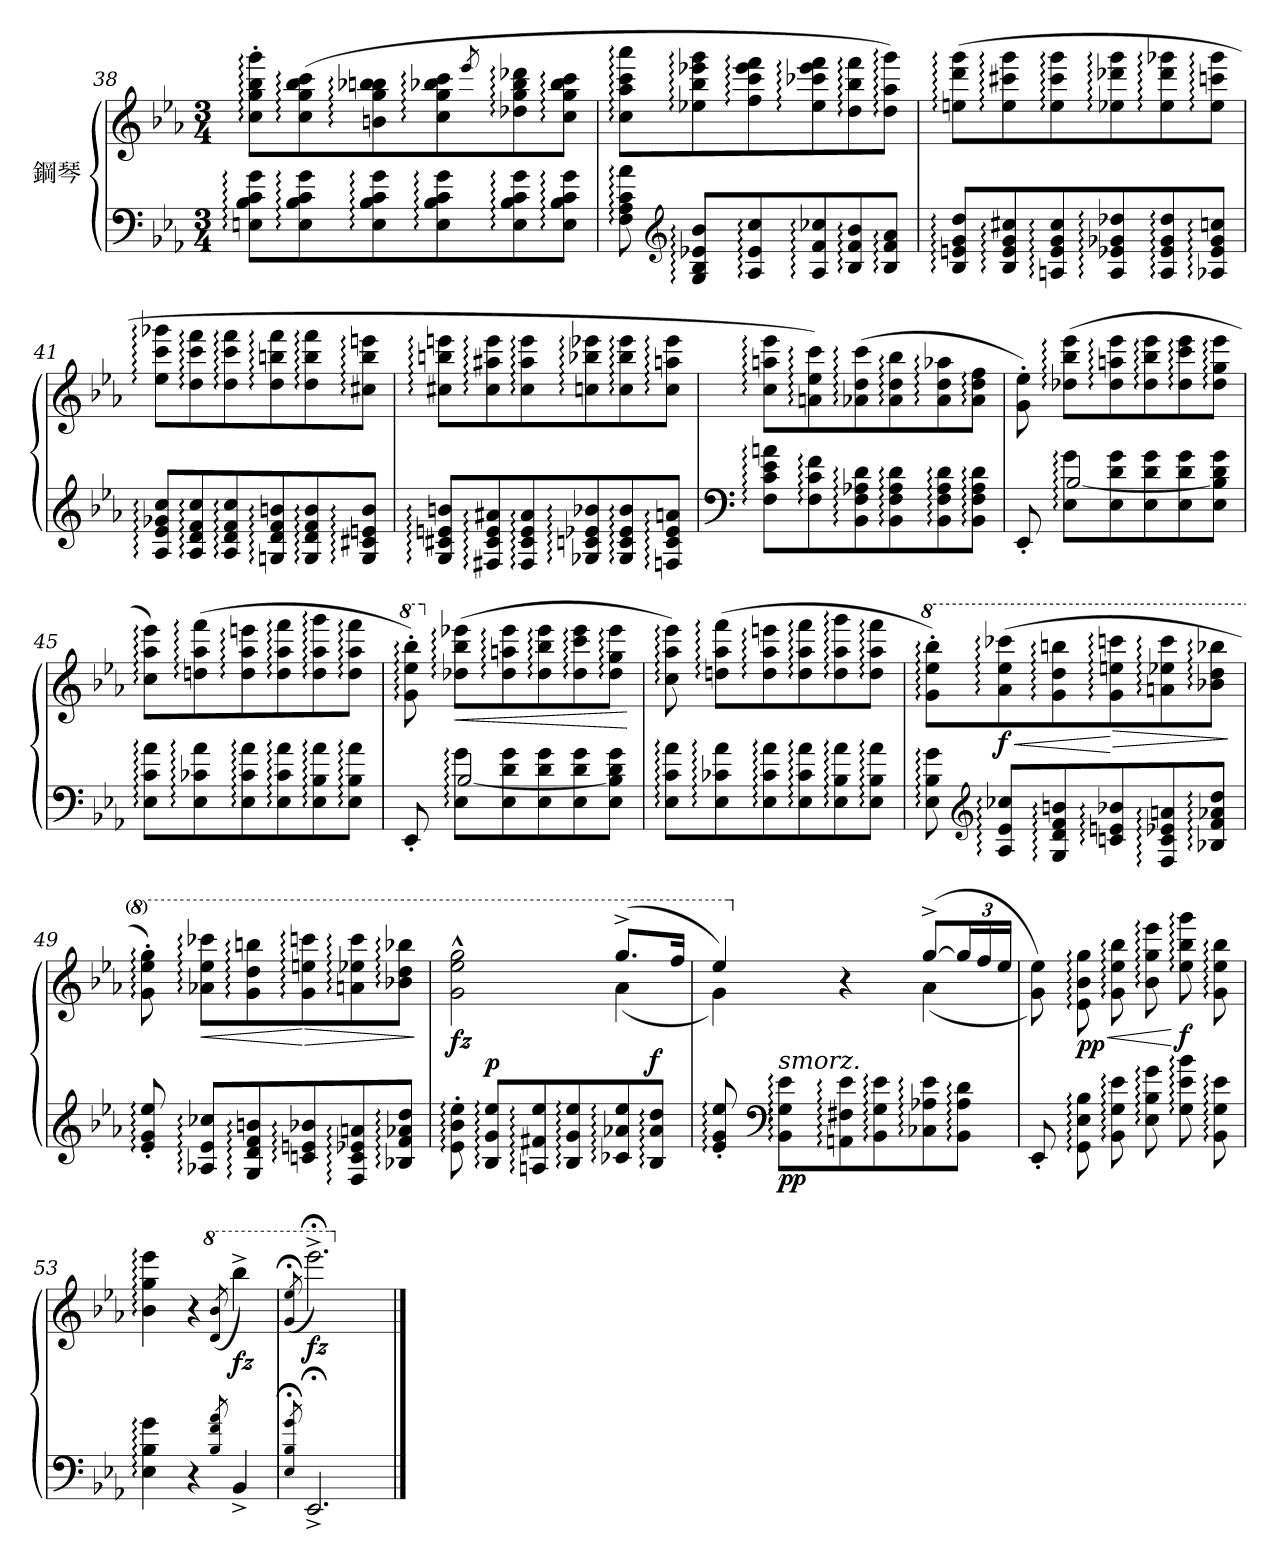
**kern	**kern	**dynam
*part1	*part1	*part1
*staff2	*staff1	*staff1/2
*I"鋼琴	*	*
*clefF4	*clefG2	*
*k[b-e-a-]	*k[b-e-a-]	*
*M3/4	*M3/4	*
=38	=38	=38
8En\: 8B-\: 8c\: 8g\:L	8cc\:' 8gg\:' 8bb-\:' 8ggg\:'L	.
8E\: 8B-\: 8c\: 8g\:	(>8cc\: 8gg\: 8bb-\: 8ccc\:	.
8E\: 8B-\: 8c\: 8g\:	8bn\: 8gg\: 8bb-X\: 8bbn\:	.
8E\: 8B-\: 8c\: 8g\:	8cc\: 8gg\: 8bb-X\: 8ccc\:	.
.	8qeee-/	.
8E\: 8B-\: 8c\: 8g\:	8dd-X\: 8gg\: 8bb-\: 8ddd-X\:	.
8E\: 8B-\: 8c\: 8g\:J	8cc\: 8gg\: 8bb-\: 8ccc\:J	.
=39	=39	=39
8F\: 8A-\: 8c\: 8a-\:	8cc\: 8aa-\: 8ccc\: 8aaa-\:L	.
*clefG2	*	*
8G/: 8B-/: 8e-X/: 8b-/:L	8ee-X\: 8bb-\: 8eee-X\: 8ggg\:	.
8A-/: 8e-/: 8cc/:	8ff\: 8ccc\: 8eee-\: 8fff\:	.
8A-/: 8f/: 8cc-X/:	8ee-\: 8ccc-X\: 8eee-\: 8fff\:	.
8B-/: 8f/: 8b-/:	8dd\: 8bb-\: 8fff\:	.
8B-/: 8f/: 8a-/:J	8dd\: 8aa-\: 8ggg\:J)	.
!!LO:LB:g=z
=40	=40	=40
8B-/: 8en/: 8g/: 8dd/:L	(>8een\: 8ddd\: 8ggg\:L	.
8B-/: 8e/: 8g/: 8cc#X/:	8ee\: 8ccc#X\: 8ggg\:	.
8An/: 8e/: 8g/: 8cc#/:	8ee\: 8ccc#\: 8ggg\:	.
8A/: 8e-X/: 8g-X/: 8dd-X/:	8ee-X\: 8ddd-X\: 8ggg\:	.
8A/: 8e-/: 8g-/: 8dd-/:	8ee-\: 8ddd-\: 8ggg-X\:	.
8A-X/: 8e-/: 8g-/: 8ccn/:J	8ee-\: 8cccn\: 8ggg-\:J	.
=41	=41	=41
8A-/: 8e-/: 8g-X/: 8cc/:L	8ee-\: 8ccc\: 8ggg-X\:L	.
8A-/: 8d/: 8f/: 8cc/:	8dd\: 8ccc\: 8fff\:	.
8A-/: 8d/: 8f/: 8cc/:	8dd\: 8ccc\: 8fff\:	.
8Gn/: 8d/: 8f/: 8bn/:	8dd\: 8bbn\: 8fff\:	.
8G/: 8d/: 8f/: 8b/:	8dd\: 8bb\: 8fff\:	.
8G/: 8c#X/: 8en/: 8b/:J	8cc#X\: 8bb\: 8eeen\:J	.
=42	=42	=42
8G/: 8c#X/: 8en/: 8bn/:L	8cc#X\: 8bbn\: 8eeen\:L	.
8F#X/: 8c#/: 8e/: 8a#X/:	8cc#\: 8aa#X\: 8eee\:	.
8F#/: 8c#/: 8e/: 8a#/:	8cc#\: 8aa#\: 8eee\:	.
8G-X/: 8cn/: 8e-X/: 8b-X/:	8ccn\: 8bb-X\: 8eee-X\:	.
8G-/: 8c/: 8e-/: 8b-/:	8cc\: 8bb-\: 8eee-\:	.
8Fn/: 8c/: 8e-/: 8an/:J	8cc\: 8aan\: 8eee-\:J	.
=43	=43	=43
*clefF4	*	*
8F\: 8c\: 8e-\: 8an\:L	8cc\: 8aan\: 8eee-\:L	.
8F\: 8c\: 8f\:	8an\: 8ee-\: 8ccc\:)	.
8BB-\: 8F\: 8A-X\: 8d\:	(>8a-X\: 8dd\: 8ccc\:	.
8BB-\: 8F\: 8A-\: 8d\:	8a-\: 8dd\: 8bb-\:	.
8BB-\: 8F\: 8A-\: 8d\:	8a-\: 8dd\: 8aa-X\:	.
8BB-\: 8F\: 8A-\: 8d\:J	8a-\: 8dd\: 8ff\:J	.
!!LO:LB:g=z
=44	=44	=44
*	*MM42	*
*^	*	*
8EE-'/	8ryy	8g\' 8ee-\')	.
*	*	*MM76	*
8E-\: 8g\:L	[2B-/	(>8dd-X\: 8bb-\: 8eee-\:L	.
8E-\ 8d\ 8g\	.	8dd-\: 8aan\: 8eee-\:	.
8E-\ 8d\ 8g\	.	8dd-\: 8bb-\: 8eee-\:	.
8E-\ 8d\ 8g\	.	8dd-\: 8ccc\: 8eee-\:	.
8E-\ 8B-\] 8d\ 8g\J	8ryy	8dd-\: 8gg\: 8eee-\:J	.
*v	*v	*	*
=45	=45	=45
8E-\: 8c\: 8a-\:L	8cc\: 8aa-\: 8eee-\:L)	.
8E-\: 8c-X\: 8a-\:	(>8ddn\: 8aa-\: 8fff\:	.
8E-\: 8c-\: 8a-\:	8dd\: 8aa-\: 8eeen\:	.
8E-\: 8c-\: 8a-\:	8dd\: 8aa-\: 8fff\:	.
8E-\: 8B-\: 8a-\:	8dd\: 8aa-\: 8ggg\:	.
8E-\: 8B-\: 8a-\:J	8dd\: 8aa-\: 8fff\:J	.
=46	=46	=46
*^	*	*
*	*	*8va	*
*v	*v	*	*
*	*MM42	*
*^	*	*
8EE-'/	8ryy	8gg\:' 8eee-\:' 8bbb-\:')	.
*	*	*X8va	*
*	*	*MM76	*
!	!	!	!LO:HP:b
8E-\: 8g\:L	[2B-/	(>8dd-X\: 8bb-\: 8eee-X\:L	<
8E-\ 8d\ 8g\	.	8dd-\: 8aan\: 8eee-\:	.
8E-\ 8d\ 8g\	.	8dd-\: 8bb-\: 8eee-\:	.
8E-\ 8d\ 8g\	.	8dd-\: 8ccc\: 8eee-\:	.
8E-\ 8B-\] 8d\ 8g\J	8ryy	8dd-\: 8gg\: 8eee-\:J	.
*v	*v	*	*
.	.	[
=47	=47	=47
8E-\: 8c\: 8a-\:L	8cc\: 8aa-\: 8eee-\:)	.
8E-\: 8c-X\: 8a-\:	(>8ddn\: 8aa-\: 8fff\:L	.
8E-\: 8c-\: 8a-\:	8dd\: 8aa-\: 8eeen\:	.
8E-\: 8c-\: 8a-\:	8dd\: 8aa-\: 8fff\:	.
8E-\: 8B-\: 8a-\:	8dd\: 8aa-\: 8ggg\:	.
8E-\: 8B-\: 8a-\:J	8dd\: 8aa-\: 8fff\:J	.
=48	=48	=48
*	*8va	*
8E-\: 8B-\: 8g\:	8gg\:' 8eee-\:' 8bbb-\:'L)	.
*clefG2	*	*
!	!	!LO:HP:b
!	!	!LO:DY:n=1:b
8A-/: 8e-/: 8cc-X/:L	(>8aa-\: 8eee-\: 8cccc-X\:	< f
8G/: 8d/: 8f/: 8bn/:	8gg\: 8ddd\: 8bbbn\:	.
!	!	!LO:HP:n=1:b
8cn/: 8en/: 8b-X/:	8gg\: 8eeen\: 8ccccn\:	[ >
8F/: 8c/: 8e-X/: 8an/:	8aan\: 8eee-X\: 8cccc\:	.
8B-X/: 8f/: 8a-X/: 8dd/:J	8bb-X\: 8ddd\: 8bbb-X\:J	.
.	.	]
!!LO:LB:g=z
=49	=49	=49
8e-/:' 8g/:' 8ee-/:'	8gg\:' 8eee-\:' 8ggg\:')	.
!	!	!LO:HP:b
8A-X/: 8e-/: 8cc-X/:L	8aa-X\: 8eee-\: 8cccc-X\:L	<
8G/: 8d/: 8f/: 8bn/:	8gg\: 8ddd\: 8bbbn\:	.
!	!	!LO:HP:n=1:b
8cn/: 8en/: 8b-X/:	8gg\: 8eeen\: 8ccccn\:	[ >
8F/: 8c/: 8e-X/: 8an/:	8aan\: 8eee-X\: 8cccc\:	.
8B-X/: 8f/: 8a-X/: 8dd/:J	8bb-X\: 8ddd\: 8bbb-X\:J	.
.	.	]
=50	=50	=50
*	*^	*
!	!	!	!LO:DY:b
8e-\:' 8b-\:' 8ee-\:'	2gg\^^ 2eee-\^^ 2ggg\^^	2ryy	fz
!	!	!	!LO:DY:a=2
8B-/: 8g/: 8ee-/:L	.	.	p
8An/: 8f#X/: 8ee-/:	.	.	.
8B-/: 8g/: 8ee-/:	.	.	.
8c-X/: 8a-X/: 8ee-/:	(>8.ggg^/L	(<4aa-\	.
!	!	!	!LO:DY:a=2
8B-/: 8a-/: 8dd/:J	.	.	f
.	16fff/Jk	.	.
=51	=51	=51	=51
8e-/:' 8g/:' 8ee-/:'	4eee-/)	4gg\)	.
*clefF4	*	*	*
!LO:TX:a:i:t=smorz.	!	!	!
!	!	!	!LO:DY:b=2
8BB-\: 8G\: 8e-\:L	.	.	pp
*	*X8va	*	*
8AAn\: 8F#X\: 8e-\:	4r	4ryy	.
8BB-\: 8G\: 8e-\:	.	.	.
8C-X\: 8A-X\: 8e-\:	(>[8gg^/L	(<4a-\	.
*	*Xbrackettup	*	*
8BB-\: 8A-\: 8d\:J	24gg/L]	.	.
.	24ff/	.	.
.	24ee-/JJ	.	.
*	*v	*v	*
=52	=52	=52
*	*MM32	*
8EE-'/	8g\ 8ee-\))	.
*	*MM76	*
!	!	!LO:HP:b
!	!	!LO:DY:n=1:b
8GG\: 8E-\: 8B-\:	8e-\: 8b-\: 8gg\:	< pp
8BB-\: 8G\: 8e-\:	8g\: 8ee-\: 8bb-\:	.
8E-\: 8B-\: 8g\:	8b-\: 8gg\: 8eee-\:	.
!	!	!LO:DY:n=2:b
8G\: 8e-\: 8b-\:	8ee-\: 8bb-\: 8ggg\:	[ f
8BB-\: 8G\: 8e-\:	8g\: 8ee-\: 8bb-\:	.
=53	=53	=53
4E-\: 4B-\: 4g\:	4b-\: 4gg\: 4eee-\:	.
4r	4r	.
*	*8va	*
*	*MM40	*
8qB-/ 8qf/ 8qa-/	(>8qdd/ 8qbb-/	.
!	!	!LO:DY:b
4BB-^/	4bbb-^\)	fz
=54	=54	=54
8qE-/; 8qB-/; 8qg/;	(>8qgg/;< 8qeee-/;<	.
!	!	!LO:DY:b
2.EE-;^/	2.eeee-;<^\)	fz
*	*X8va	*
==	==	==
*-	*-	*-
